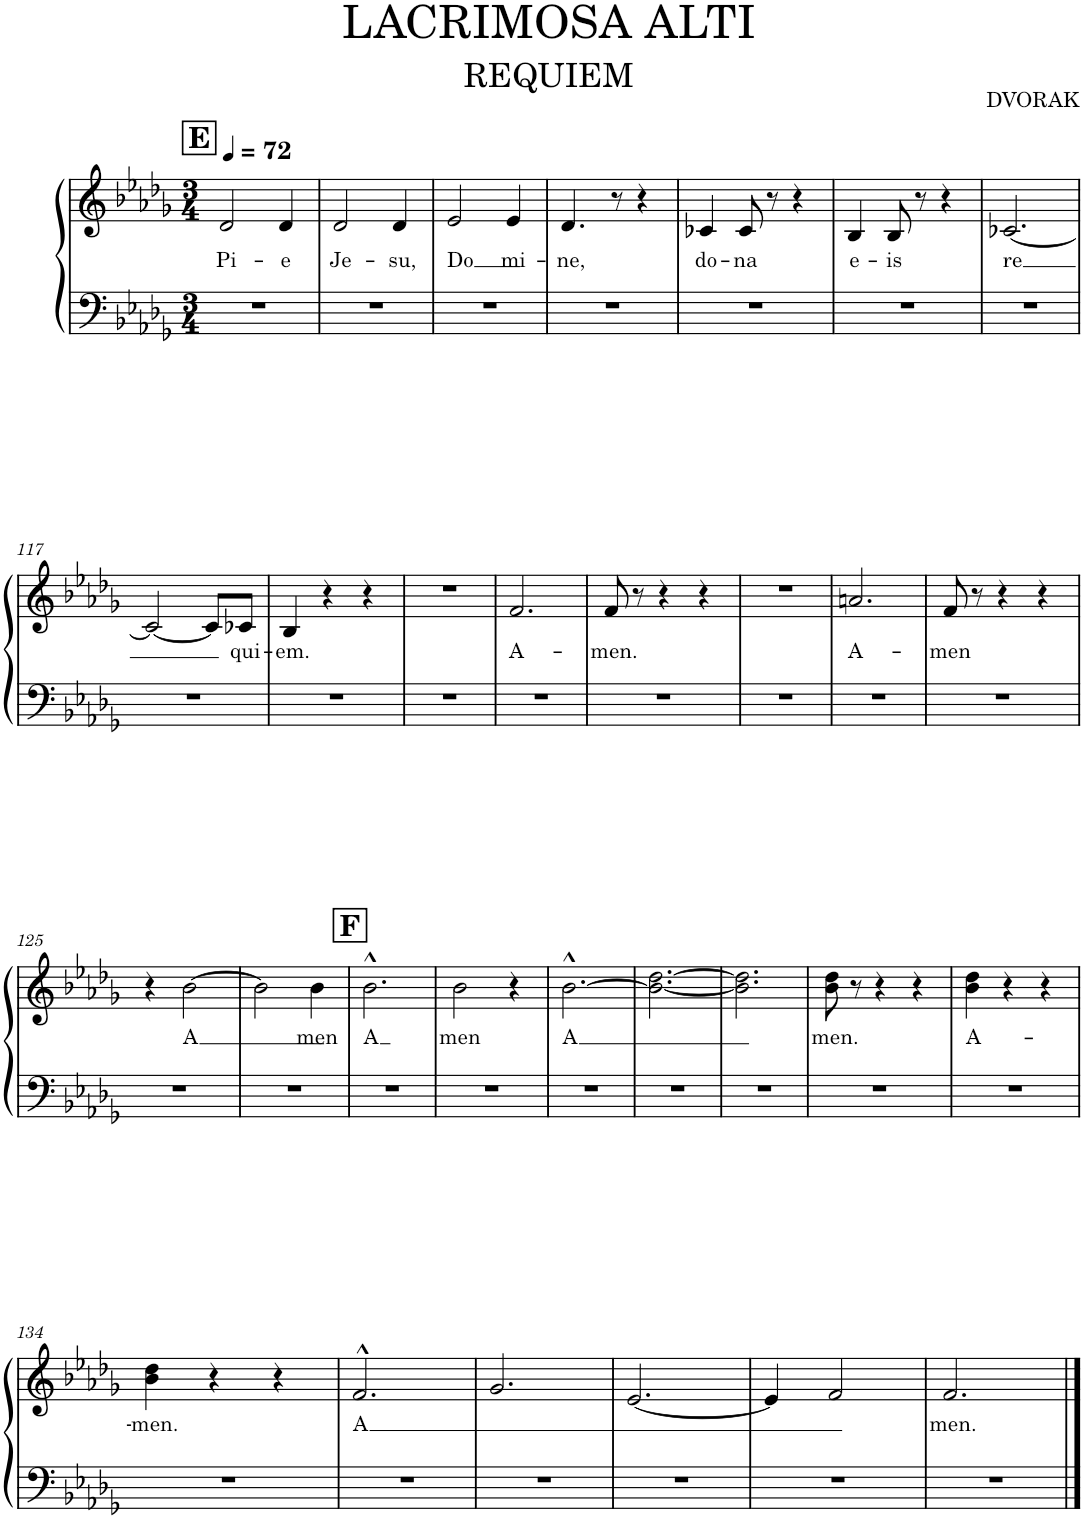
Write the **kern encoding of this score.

**kern	**kern	**text
*part1	*part1	*part1
*staff2	*staff1	*staff1
*I"Piano	*	*
*I'Pno.	*	*
*clefF4	*clefG2	*
*k[b-e-a-d-g-]	*k[b-e-a-d-g-]	*
*M3/4	*M3/4	*
*MM72	*MM72	*
!!LO:REH:place=s1:a:B:cj:fs=14:t=E
=110	=110	=110
!	!	!LO:LY:b
2.r	2d-/	Pi-
!	!	!LO:LY:b
.	4d-/	-e
=111	=111	=111
!	!	!LO:LY:b
2.r	2d-/	Je-
!	!	!LO:LY:b
.	4d-/	-su,
=112	=112	=112
!	!	!LO:LY:b
2.r	2e-/	Do
!	!	!LO:LY:b
.	4e-/	mi-
=113	=113	=113
!	!	!LO:LY:b
2.r	4.d-/	-ne,
.	8r	.
.	4r	.
=114	=114	=114
!	!	!LO:LY:b
2.r	4c-X/	do-
!	!	!LO:LY:b
.	8c-/	-na
.	8r	.
.	4r	.
=115	=115	=115
!	!	!LO:LY:b
2.r	4B-/	e-
!	!	!LO:LY:b
.	8B-/	-is
.	8r	.
.	4r	.
=116	=116	=116
!	!	!LO:LY:b
2.r	[2.c-X/	re
!!LO:LB:g=z
=117	=117	=117
2.r	2c-/_	.
.	8c-/L]	.
!	!	!LO:LY:b
.	8c-X/J	qui-
=118	=118	=118
!	!	!LO:LY:b
2.r	4B-/	-em.
.	4r	.
.	4r	.
=119	=119	=119
2.r	2.r	.
=120	=120	=120
!	!	!LO:LY:b
2.r	2.f/	A-
=121	=121	=121
!	!	!LO:LY:b
2.r	8f/	-men.
.	8r	.
.	4r	.
.	4r	.
=122	=122	=122
2.r	2.r	.
=123	=123	=123
!	!	!LO:LY:b
2.r	2.an/	A-
=124	=124	=124
!	!	!LO:LY:b
2.r	8f/	-men
.	8r	.
.	4r	.
.	4r	.
!!LO:LB:g=z
=125	=125	=125
2.r	4r	.
!	!	!LO:LY:b
.	[2b-\	A
=126	=126	=126
2.r	2b-\]	.
!	!	!LO:LY:b
.	4b-\	men
!!LO:REH:place=s1:a:B:cj:fs=14:t=F
=127	=127	=127
!	!	!LO:LY:b
2.r	2.b-^^\	A
=128	=128	=128
!	!	!LO:LY:b
2.r	2b-\	men
.	4r	.
=129	=129	=129
!	!	!LO:LY:b
2.r	[2.b-^^\	A
=130	=130	=130
2.r	2.b-\_ [2.dd-\	.
=131	=131	=131
2.r	2.b-\] 2.dd-\]	.
=132	=132	=132
!	!	!LO:LY:b
2.r	8b-\ 8dd-\	men.
.	8r	.
.	4r	.
.	4r	.
=133	=133	=133
!	!	!LO:LY:b
2.r	4b-\ 4dd-\	A-
.	4r	.
.	4r	.
!!LO:LB:g=z
=134	=134	=134
!	!	!LO:LY:b
2.r	4b-\ 4dd-\	-men.
.	4r	.
.	4r	.
=135	=135	=135
!	!	!LO:LY:b
2.r	2.f^^/	A
=136	=136	=136
2.r	2.g-/	.
=137	=137	=137
2.r	[2.e-/	.
=138	=138	=138
2.r	4e-/]	.
.	2f/	.
=139	=139	=139
!	!	!LO:LY:b
2.r	2.f/	men.
==	==	==
*-	*-	*-
